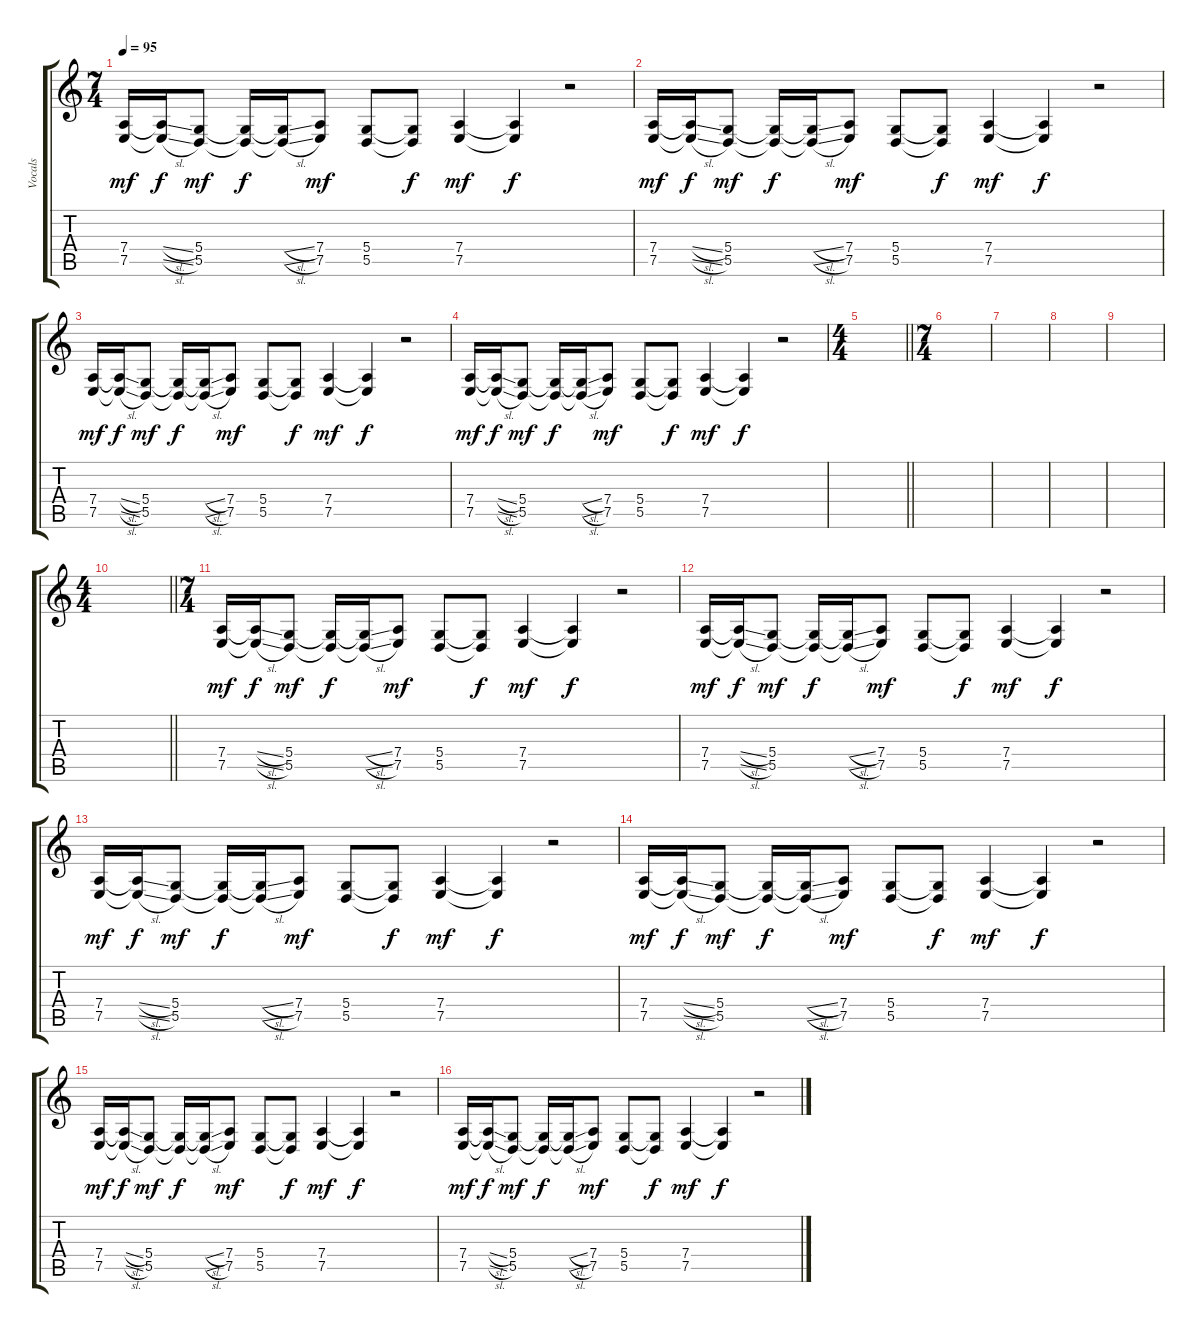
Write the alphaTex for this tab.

\track ("Vocals" "Vocals") {instrument pad5bowed}
\staff {score tabs}
\tuning (E4 B3 G3 D3 A2 D2) {hide}
\ts (7 4)
\tempo 95
\clef g2
\ks c
(7.4 7.5).16{dy mf} (7.4{sl t} 7.5{sl t}).16{dy f} (5.4 5.5).8{dy mf} (5.4{t} 5.5{t}).16{dy f} (5.4{sl t} 5.5{sl t}).16 (7.4 7.5).8{dy mf} (5.4 5.5).8 (5.4{t} 5.5{t}).8{dy f} (7.4 7.5).4{dy mf} (7.4{t} 7.5{t}).4{dy f} r.2 |
(7.4 7.5).16{dy mf} (7.4{sl t} 7.5{sl t}).16{dy f} (5.4 5.5).8{dy mf} (5.4{t} 5.5{t}).16{dy f} (5.4{sl t} 5.5{sl t}).16 (7.4 7.5).8{dy mf} (5.4 5.5).8 (5.4{t} 5.5{t}).8{dy f} (7.4 7.5).4{dy mf} (7.4{t} 7.5{t}).4{dy f} r.2 |
(7.4 7.5).16{dy mf} (7.4{sl t} 7.5{sl t}).16{dy f} (5.4 5.5).8{dy mf} (5.4{t} 5.5{t}).16{dy f} (5.4{sl t} 5.5{sl t}).16 (7.4 7.5).8{dy mf} (5.4 5.5).8 (5.4{t} 5.5{t}).8{dy f} (7.4 7.5).4{dy mf} (7.4{t} 7.5{t}).4{dy f} r.2 |
(7.4 7.5).16{dy mf} (7.4{sl t} 7.5{sl t}).16{dy f} (5.4 5.5).8{dy mf} (5.4{t} 5.5{t}).16{dy f} (5.4{sl t} 5.5{sl t}).16 (7.4 7.5).8{dy mf} (5.4 5.5).8 (5.4{t} 5.5{t}).8{dy f} (7.4 7.5).4{dy mf} (7.4{t} 7.5{t}).4{dy f} r.2 |
\ts (4 4)
\barLineRight lightlight
|
\ts (7 4)
\section ("" "")
|
|
|
|
\ts (4 4)
\barLineRight lightlight
|
\ts (7 4)
\section ("" "")
(7.4 7.5).16{dy mf} (7.4{sl t} 7.5{sl t}).16{dy f} (5.4 5.5).8{dy mf} (5.4{t} 5.5{t}).16{dy f} (5.4{sl t} 5.5{sl t}).16 (7.4 7.5).8{dy mf} (5.4 5.5).8 (5.4{t} 5.5{t}).8{dy f} (7.4 7.5).4{dy mf} (7.4{t} 7.5{t}).4{dy f} r.2 |
(7.4 7.5).16{dy mf} (7.4{sl t} 7.5{sl t}).16{dy f} (5.4 5.5).8{dy mf} (5.4{t} 5.5{t}).16{dy f} (5.4{sl t} 5.5{sl t}).16 (7.4 7.5).8{dy mf} (5.4 5.5).8 (5.4{t} 5.5{t}).8{dy f} (7.4 7.5).4{dy mf} (7.4{t} 7.5{t}).4{dy f} r.2 |
(7.4 7.5).16{dy mf} (7.4{sl t} 7.5{sl t}).16{dy f} (5.4 5.5).8{dy mf} (5.4{t} 5.5{t}).16{dy f} (5.4{sl t} 5.5{sl t}).16 (7.4 7.5).8{dy mf} (5.4 5.5).8 (5.4{t} 5.5{t}).8{dy f} (7.4 7.5).4{dy mf} (7.4{t} 7.5{t}).4{dy f} r.2 |
(7.4 7.5).16{dy mf} (7.4{sl t} 7.5{sl t}).16{dy f} (5.4 5.5).8{dy mf} (5.4{t} 5.5{t}).16{dy f} (5.4{sl t} 5.5{sl t}).16 (7.4 7.5).8{dy mf} (5.4 5.5).8 (5.4{t} 5.5{t}).8{dy f} (7.4 7.5).4{dy mf} (7.4{t} 7.5{t}).4{dy f} r.2 |
(7.4 7.5).16{dy mf} (7.4{sl t} 7.5{sl t}).16{dy f} (5.4 5.5).8{dy mf} (5.4{t} 5.5{t}).16{dy f} (5.4{sl t} 5.5{sl t}).16 (7.4 7.5).8{dy mf} (5.4 5.5).8 (5.4{t} 5.5{t}).8{dy f} (7.4 7.5).4{dy mf} (7.4{t} 7.5{t}).4{dy f} r.2 |
(7.4 7.5).16{dy mf} (7.4{sl t} 7.5{sl t}).16{dy f} (5.4 5.5).8{dy mf} (5.4{t} 5.5{t}).16{dy f} (5.4{sl t} 5.5{sl t}).16 (7.4 7.5).8{dy mf} (5.4 5.5).8 (5.4{t} 5.5{t}).8{dy f} (7.4 7.5).4{dy mf} (7.4{t} 7.5{t}).4{dy f} r.2
